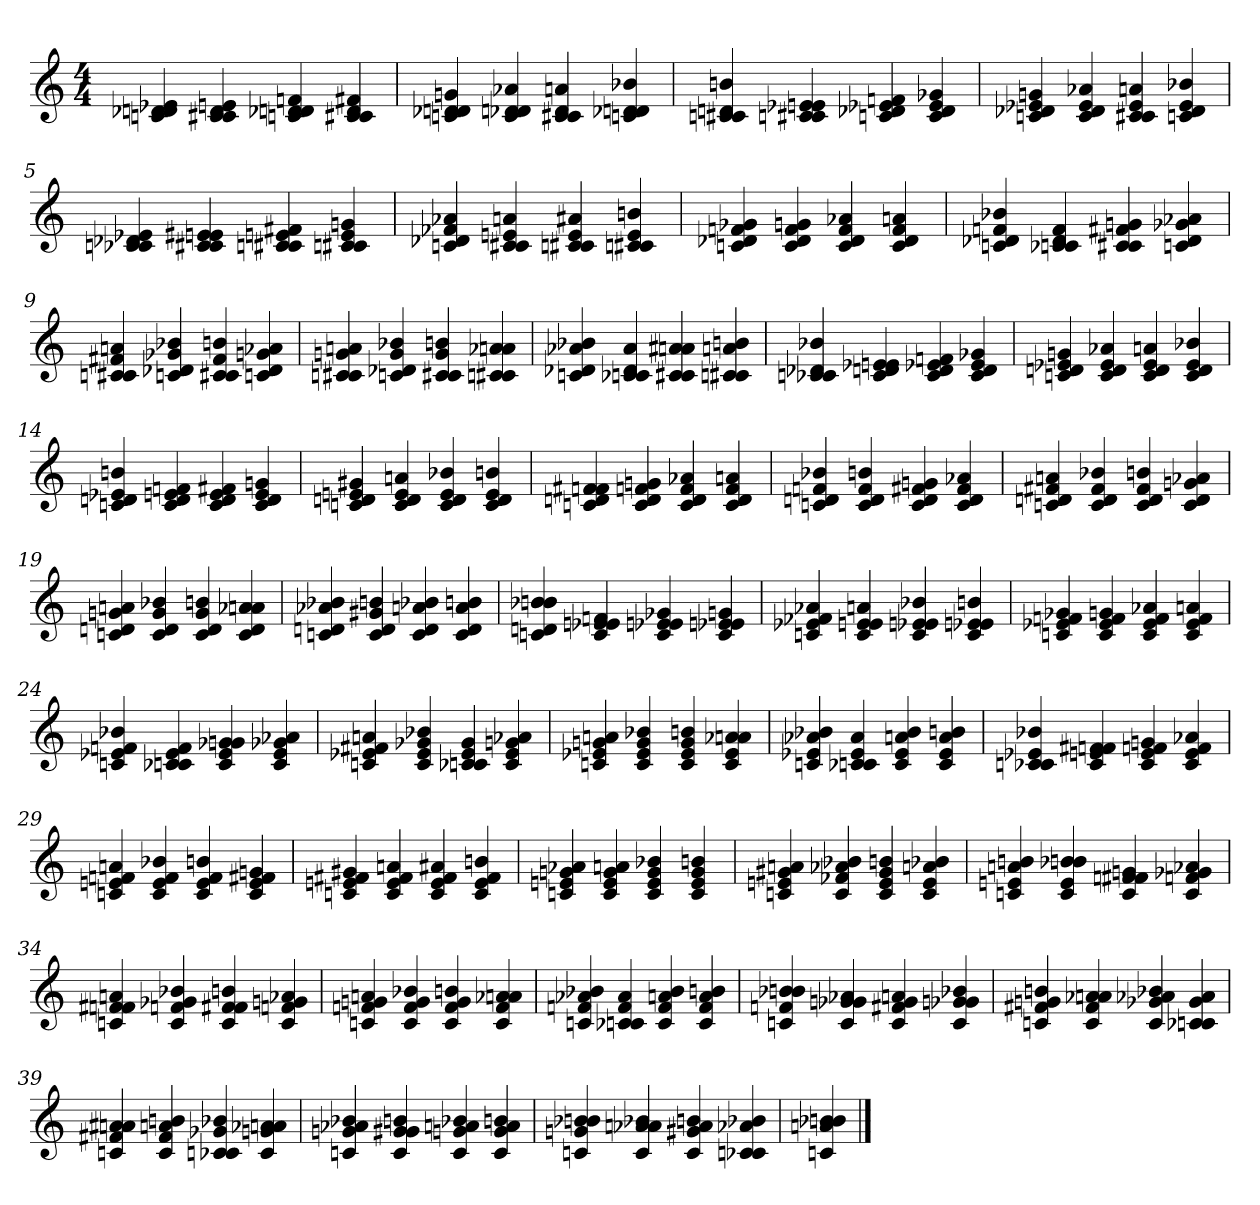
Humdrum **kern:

**kern
*part1
*staff1
*clefG2
*k[]
*M4/4
=1
4cn/ 4d-X/ 4dn/ 4e-X/
4c/ 4c#X/ 4d/ 4en/
4cn/ 4d-X/ 4dn/ 4fn/
4c/ 4c#X/ 4d/ 4f#X/
=2
4cn/ 4d-X/ 4dn/ 4gn/
4c/ 4d-X/ 4dn/ 4a-X/
4c/ 4c#X/ 4d/ 4an/
4cn/ 4d-X/ 4dn/ 4b-X/
=3
4cn/ 4c#X/ 4dn/ 4bn/
4cn/ 4c#X/ 4e-X/ 4en/
4cn/ 4d-X/ 4e-X/ 4fn/
4c/ 4d-/ 4e-/ 4g-X/
!!LO:LB:g=z
=4
4cn/ 4d-X/ 4e-X/ 4gn/
4c/ 4d-/ 4e-/ 4a-X/
4c/ 4c#X/ 4e-/ 4an/
4cn/ 4d-/ 4e-/ 4b-X/
=5
4c-X/ 4cn/ 4d-X/ 4e-X/
4c/ 4c#X/ 4en/ 4e#X/
4cn/ 4c#X/ 4en/ 4f#X/
4cn/ 4c#X/ 4e/ 4gn/
=6
4cn/ 4d-X/ 4f-X/ 4a-X/
4c/ 4c#X/ 4en/ 4an/
4cn/ 4c#X/ 4e/ 4a#X/
4cn/ 4c#X/ 4e/ 4bn/
!!LO:LB:g=z
=7
4cn/ 4d-X/ 4fn/ 4g-X/
4c/ 4d-/ 4f/ 4gn/
4c/ 4d-/ 4f/ 4a-X/
4c/ 4d-/ 4f/ 4an/
=8
4cn/ 4d-X/ 4fn/ 4b-X/
4c-X/ 4cn/ 4d-/ 4f/
4c/ 4c#X/ 4f#X/ 4gn/
4cn/ 4d-/ 4g-X/ 4a-X/
=9
4cn/ 4c#X/ 4f#X/ 4an/
4cn/ 4d-X/ 4g-X/ 4b-X/
4c/ 4c#X/ 4f#/ 4bn/
4cn/ 4d-/ 4gn/ 4a-X/
!!LO:LB:g=z
=10
4cn/ 4c#X/ 4gn/ 4an/
4cn/ 4d-X/ 4g/ 4b-X/
4c/ 4c#X/ 4g/ 4bn/
4cn/ 4c#X/ 4a-X/ 4an/
=11
4cn/ 4d-X/ 4a-X/ 4b-X/
4c-X/ 4cn/ 4d-/ 4a-/
4c/ 4c#X/ 4an/ 4a#X/
4cn/ 4c#X/ 4an/ 4bn/
=12
4c-X/ 4cn/ 4d-X/ 4b-X/
4c/ 4dn/ 4e-X/ 4en/
4c/ 4d/ 4e-X/ 4fn/
4c/ 4d/ 4e-/ 4g-X/
!!LO:LB:g=z
=13
4cn/ 4dn/ 4e-X/ 4gn/
4c/ 4d/ 4e-/ 4a-X/
4c/ 4d/ 4e-/ 4an/
4c/ 4d/ 4e-/ 4b-X/
=14
4cn/ 4dn/ 4e-X/ 4bn/
4c/ 4d/ 4en/ 4fn/
4c/ 4d/ 4e/ 4f#X/
4c/ 4d/ 4e/ 4gn/
=15
4cn/ 4dn/ 4en/ 4g#X/
4c/ 4d/ 4e/ 4an/
4c/ 4d/ 4e/ 4b-X/
4c/ 4d/ 4e/ 4bn/
=16
4cn/ 4dn/ 4fn/ 4f#X/
4c/ 4d/ 4fn/ 4gn/
4c/ 4d/ 4f/ 4a-X/
4c/ 4d/ 4f/ 4an/
!!LO:LB:g=z
=17
4cn/ 4dn/ 4fn/ 4b-X/
4c/ 4d/ 4f/ 4bn/
4c/ 4d/ 4f#X/ 4gn/
4c/ 4d/ 4f#/ 4a-X/
=18
4cn/ 4dn/ 4f#X/ 4an/
4c/ 4d/ 4f#/ 4b-X/
4c/ 4d/ 4f#/ 4bn/
4c/ 4d/ 4gn/ 4a-X/
=19
4cn/ 4dn/ 4gn/ 4an/
4c/ 4d/ 4g/ 4b-X/
4c/ 4d/ 4g/ 4bn/
4c/ 4d/ 4a-X/ 4an/
=20
4cn/ 4dn/ 4a-X/ 4b-X/
4c/ 4d/ 4g#X/ 4bn/
4c/ 4d/ 4an/ 4b-X/
4c/ 4d/ 4a/ 4bn/
!!LO:LB:g=z
=21
4cn/ 4dn/ 4b-X/ 4bn/
4c/ 4e-X/ 4en/ 4fn/
4c/ 4e-X/ 4en/ 4g-X/
4c/ 4e-X/ 4en/ 4gn/
=22
4cn/ 4e-X/ 4f-X/ 4a-X/
4c/ 4e-/ 4en/ 4an/
4c/ 4e-X/ 4en/ 4b-X/
4c/ 4e-X/ 4en/ 4bn/
=23
4cn/ 4e-X/ 4fn/ 4g-X/
4c/ 4e-/ 4f/ 4gn/
4c/ 4e-/ 4f/ 4a-X/
4c/ 4e-/ 4f/ 4an/
!!LO:LB:g=z
=24
4cn/ 4e-X/ 4fn/ 4b-X/
4c-X/ 4cn/ 4e-/ 4f/
4c/ 4e-/ 4g-X/ 4gn/
4c/ 4e-/ 4g-X/ 4a-X/
=25
4cn/ 4e-X/ 4f#X/ 4an/
4c/ 4e-/ 4g-X/ 4b-X/
4c-X/ 4cn/ 4e-/ 4g-/
4c/ 4e-/ 4gn/ 4a-X/
=26
4cn/ 4e-X/ 4gn/ 4an/
4c/ 4e-/ 4g/ 4b-X/
4c/ 4e-/ 4g/ 4bn/
4c/ 4e-/ 4a-X/ 4an/
=27
4cn/ 4e-X/ 4a-X/ 4b-X/
4c-X/ 4cn/ 4e-/ 4a-/
4c/ 4e-/ 4an/ 4b-/
4c/ 4e-/ 4a/ 4bn/
!!LO:LB:g=z
=28
4c-X/ 4cn/ 4e-X/ 4b-X/
4c/ 4en/ 4fn/ 4f#X/
4c/ 4e/ 4fn/ 4gn/
4c/ 4e/ 4f/ 4a-X/
=29
4cn/ 4en/ 4fn/ 4an/
4c/ 4e/ 4f/ 4b-X/
4c/ 4e/ 4f/ 4bn/
4c/ 4e/ 4f#X/ 4gn/
=30
4cn/ 4en/ 4f#X/ 4g#X/
4c/ 4e/ 4f#/ 4an/
4c/ 4e/ 4f#/ 4a#X/
4c/ 4e/ 4f#/ 4bn/
=31
4cn/ 4en/ 4gn/ 4a-X/
4c/ 4e/ 4g/ 4an/
4c/ 4e/ 4g/ 4b-X/
4c/ 4e/ 4g/ 4bn/
!!LO:LB:g=z
=32
4cn/ 4en/ 4g#X/ 4an/
4c/ 4f-X/ 4a-X/ 4b-X/
4c/ 4e/ 4g#/ 4bn/
4c/ 4e/ 4an/ 4b-X/
=33
4cn/ 4en/ 4an/ 4bn/
4c/ 4e/ 4b-X/ 4bn/
4c/ 4fn/ 4f#X/ 4gn/
4c/ 4fn/ 4g-X/ 4a-X/
=34
4cn/ 4fn/ 4f#X/ 4an/
4c/ 4fn/ 4g-X/ 4b-X/
4c/ 4f/ 4f#X/ 4bn/
4c/ 4fn/ 4gn/ 4a-X/
!!LO:PB:g=z
=35
4cn/ 4fn/ 4gn/ 4an/
4c/ 4f/ 4g/ 4b-X/
4c/ 4f/ 4g/ 4bn/
4c/ 4f/ 4a-X/ 4an/
=36
4cn/ 4fn/ 4a-X/ 4b-X/
4c-X/ 4cn/ 4f/ 4a-/
4c/ 4f/ 4an/ 4b-/
4c/ 4f/ 4a/ 4bn/
=37
4cn/ 4fn/ 4b-X/ 4bn/
4c/ 4g-X/ 4gn/ 4a-X/
4c/ 4f#X/ 4g/ 4an/
4c/ 4g-X/ 4gn/ 4b-X/
!!LO:LB:g=z
=38
4cn/ 4f#X/ 4gn/ 4bn/
4c/ 4f#/ 4a-X/ 4an/
4c/ 4g-X/ 4a-X/ 4b-X/
4c-X/ 4cn/ 4g-/ 4a-/
=39
4cn/ 4f#X/ 4an/ 4a#X/
4c/ 4f#/ 4an/ 4bn/
4c-X/ 4cn/ 4g-X/ 4b-X/
4c/ 4gn/ 4a-X/ 4an/
=40
4cn/ 4gn/ 4a-X/ 4b-X/
4c/ 4g/ 4g#X/ 4bn/
4c/ 4gn/ 4an/ 4b-X/
4c/ 4g/ 4a/ 4bn/
!!LO:LB:g=z
=41
4cn/ 4gn/ 4b-X/ 4bn/
4c/ 4a-X/ 4an/ 4b-X/
4c/ 4g#X/ 4a/ 4bn/
4c-X/ 4cn/ 4a-X/ 4b-X/
=42
4cn/ 4an/ 4b-X/ 4bn/
==
*-
